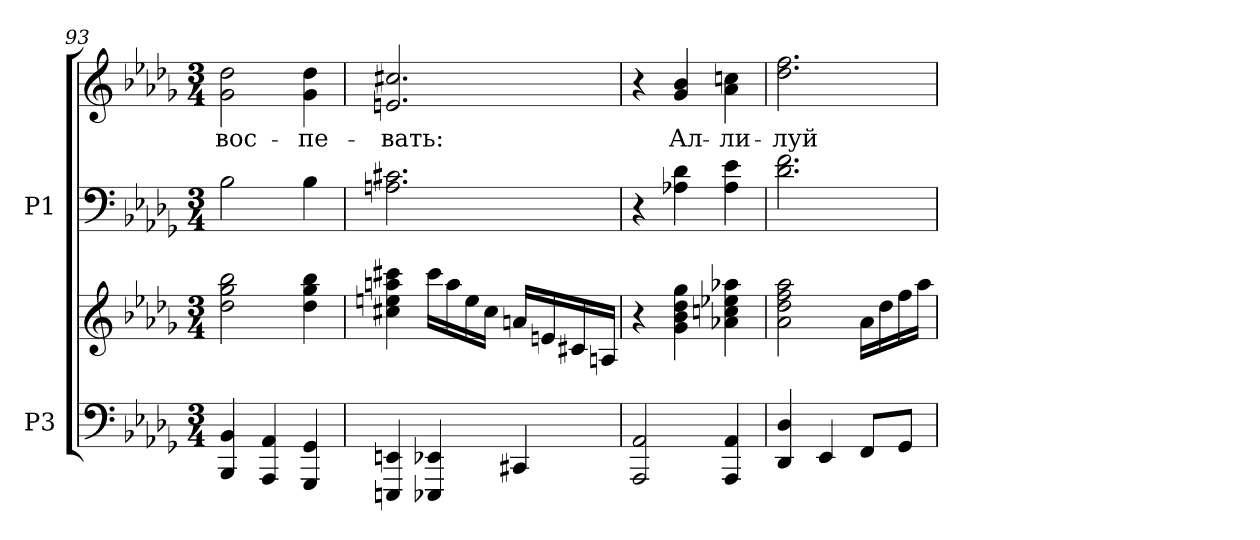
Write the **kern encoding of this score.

**kern	**kern	**kern	**kern	**text
*part2	*part2	*part1	*part1	*part1
*staff4	*staff3	*staff2	*staff1	*staff1
*I"P3	*	*I"P1	*	*
!!LO:LB:g=z
*clefF4	*clefG2	*clefF4	*clefG2	*
*k[b-e-a-d-g-]	*k[b-e-a-d-g-]	*k[b-e-a-d-g-]	*k[b-e-a-d-g-]	*
*D-:	*D-:	*D-:	*D-:	*
*M3/4	*M3/4	*M3/4	*M3/4	*
=93	=93	=93	=93	=93
!	!	!	!	!LO:LY:b:color=#000000
4BBB-i/ 4BB-i	2dd-i\ 2gg-i 2bb-i	2B-i\	2g-i\ 2dd-i	вос-
4AAA-i/ 4AA-i	.	.	.	.
!	!	!	!	!LO:LY:b:color=#000000
4GGG-i/ 4GG-i	4dd-i\ 4gg-i 4bb-i	4B-i\	4g-i\ 4dd-i	-пе-
=94	=94	=94	=94	=94
!	!	!	!	!LO:LY:b:color=#000000
4EEEni/ 4EEni	4cc#Xi\ 4eeni 4aani 4ccc#Xi	2.Ani\ 2.c#Xi	2.eni/ 2.cc#Xi	-вать:
4EEE-Xi/ 4EE-Xi	16ccc#i\LL	.	.	.
.	16aai\	.	.	.
.	16eei\	.	.	.
.	16cc#i\JJ	.	.	.
4CC#Xi/	16ani/LL	.	.	.
.	16eni/	.	.	.
.	16c#Xi/	.	.	.
.	16Ani/JJ	.	.	.
=95	=95	=95	=95	=95
2AAA-i/ 2AA-i	4r	4r	4r	.
!	!	!	!	!LO:LY:b:color=#000000
.	4g-i\ 4b-i 4dd-i 4gg-i	4A-Xi\ 4d-i	4g-i/ 4b-i	Ал-
!	!	!	!	!LO:LY:b:color=#000000
4AAA-i/ 4AA-i	4a-Xi\ 4ccni 4ee-Xi 4aa-Xi	4A-i\ 4e-i	4a-i\ 4ccni	-ли-
=96	=96	=96	=96	=96
!	!	!	!	!LO:LY:b:color=#000000
4DD-i/ 4D-i	2a-i\ 2dd-i 2ffi 2aa-i	2.d-i\ 2.fi	2.dd-i\ 2.ffi	-луй-
4EE-i/	.	.	.	.
8FFi/L	16a-i\LL	.	.	.
.	16dd-i\	.	.	.
8GG-i/J	16ffi\	.	.	.
.	16aa-i\JJ	.	.	.
=	=	=	=	=
*-	*-	*-	*-	*-
